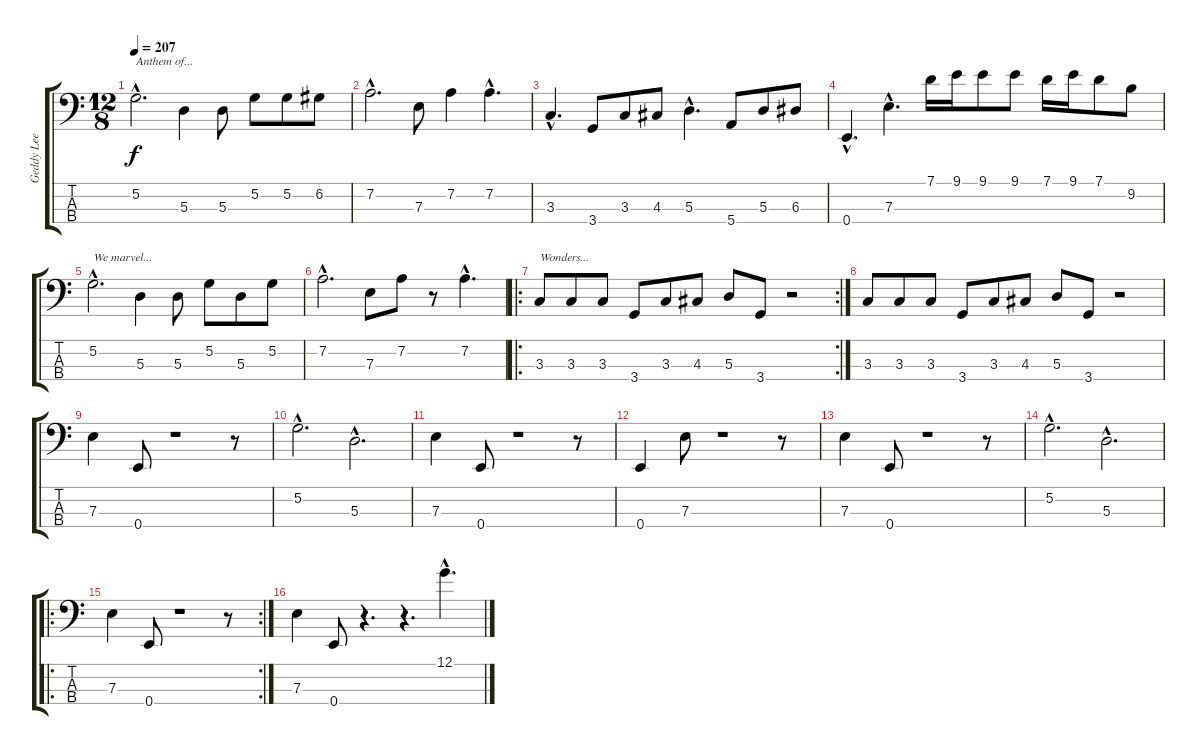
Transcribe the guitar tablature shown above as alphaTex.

\track ("Geddy Lee - Bass" "Geddy Lee ") {instrument electricbassfinger}
\staff {score tabs}
\tuning (G2 D2 A1 E1) {hide}
\ts (12 8)
\tempo 207
\clef f4
\ks c
5.2{hac}.2{d txt "Anthem of..." dy f} 5.3.4 5.3.8 5.2.8 5.2.8 6.2.8 |
7.2{hac}.2{d} 7.3.8 7.2.4 7.2{hac}.4{d} |
3.3{hac}.4{d} 3.4.8 3.3.8 4.3.8 5.3{hac}.4{d} 5.4.8 5.3.8 6.3.8 |
0.4{hac}.4{d} 7.3{hac}.4{d} 7.1.16 9.1.16 9.1.8 9.1.8 7.1.16 9.1.16 7.1.8 9.2.8 |
5.2{hac}.2{d txt "We marvel..."} 5.3.4 5.3.8 5.2.8 5.3.8 5.2.8 |
7.2{hac}.2{d} 7.3.8 7.2.8 r.8 7.2{hac}.4{d} |
\ro
\rc 2
3.3.8{txt "Wonders..."} 3.3.8 3.3.8 3.4.8 3.3.8 4.3.8 5.3.8 3.4.8 r.2 |
3.3.8 3.3.8 3.3.8 3.4.8 3.3.8 4.3.8 5.3.8 3.4.8 r.2 |
7.3.4 0.4.8 r.1 r.8 |
5.2{hac}.2{d} 5.3{hac}.2{d} |
7.3.4 0.4.8 r.1 r.8 |
0.4.4 7.3.8 r.1 r.8 |
7.3.4 0.4.8 r.1 r.8 |
5.2{hac}.2{d} 5.3{hac}.2{d} |
\ro
\rc 2
7.3.4 0.4.8 r.1 r.8 |
7.3.4 0.4.8 r.4{d} r.4{d} 12.1{hac}.4{d}
